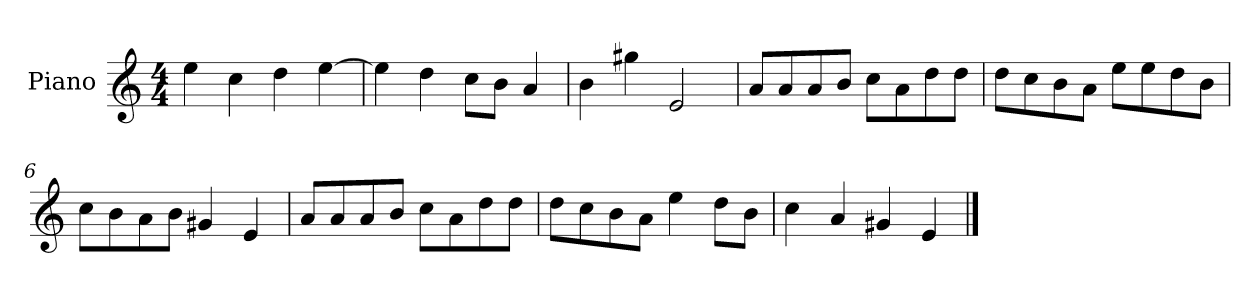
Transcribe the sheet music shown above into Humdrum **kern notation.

**kern
*part1
*staff1
*I"Piano
*I'P-no
*clefG2
*k[]
*M4/4
*MM90
=1
4ee\
4cc\
4dd\
[4ee\
=2
4ee\]
4dd\
8cc\L
8b\J
4a/
=3
4b\
4gg#X\
2e/
=4
8a/L
8a/
8a/
8b/J
8cc\L
8a\
8dd\
8dd\J
=5
8dd\L
8cc\
8b\
8a\J
8ee\L
8ee\
8dd\
8b\J
=6
8cc\L
8b\
8a\
8b\J
4g#X/
4e/
!!LO:LB:g=z
=7
8a/L
8a/
8a/
8b/J
8cc\L
8a\
8dd\
8dd\J
=8
8dd\L
8cc\
8b\
8a\J
4ee\
8dd\L
8b\J
=9
4cc\
4a/
4g#X/
4e/
==
*-
